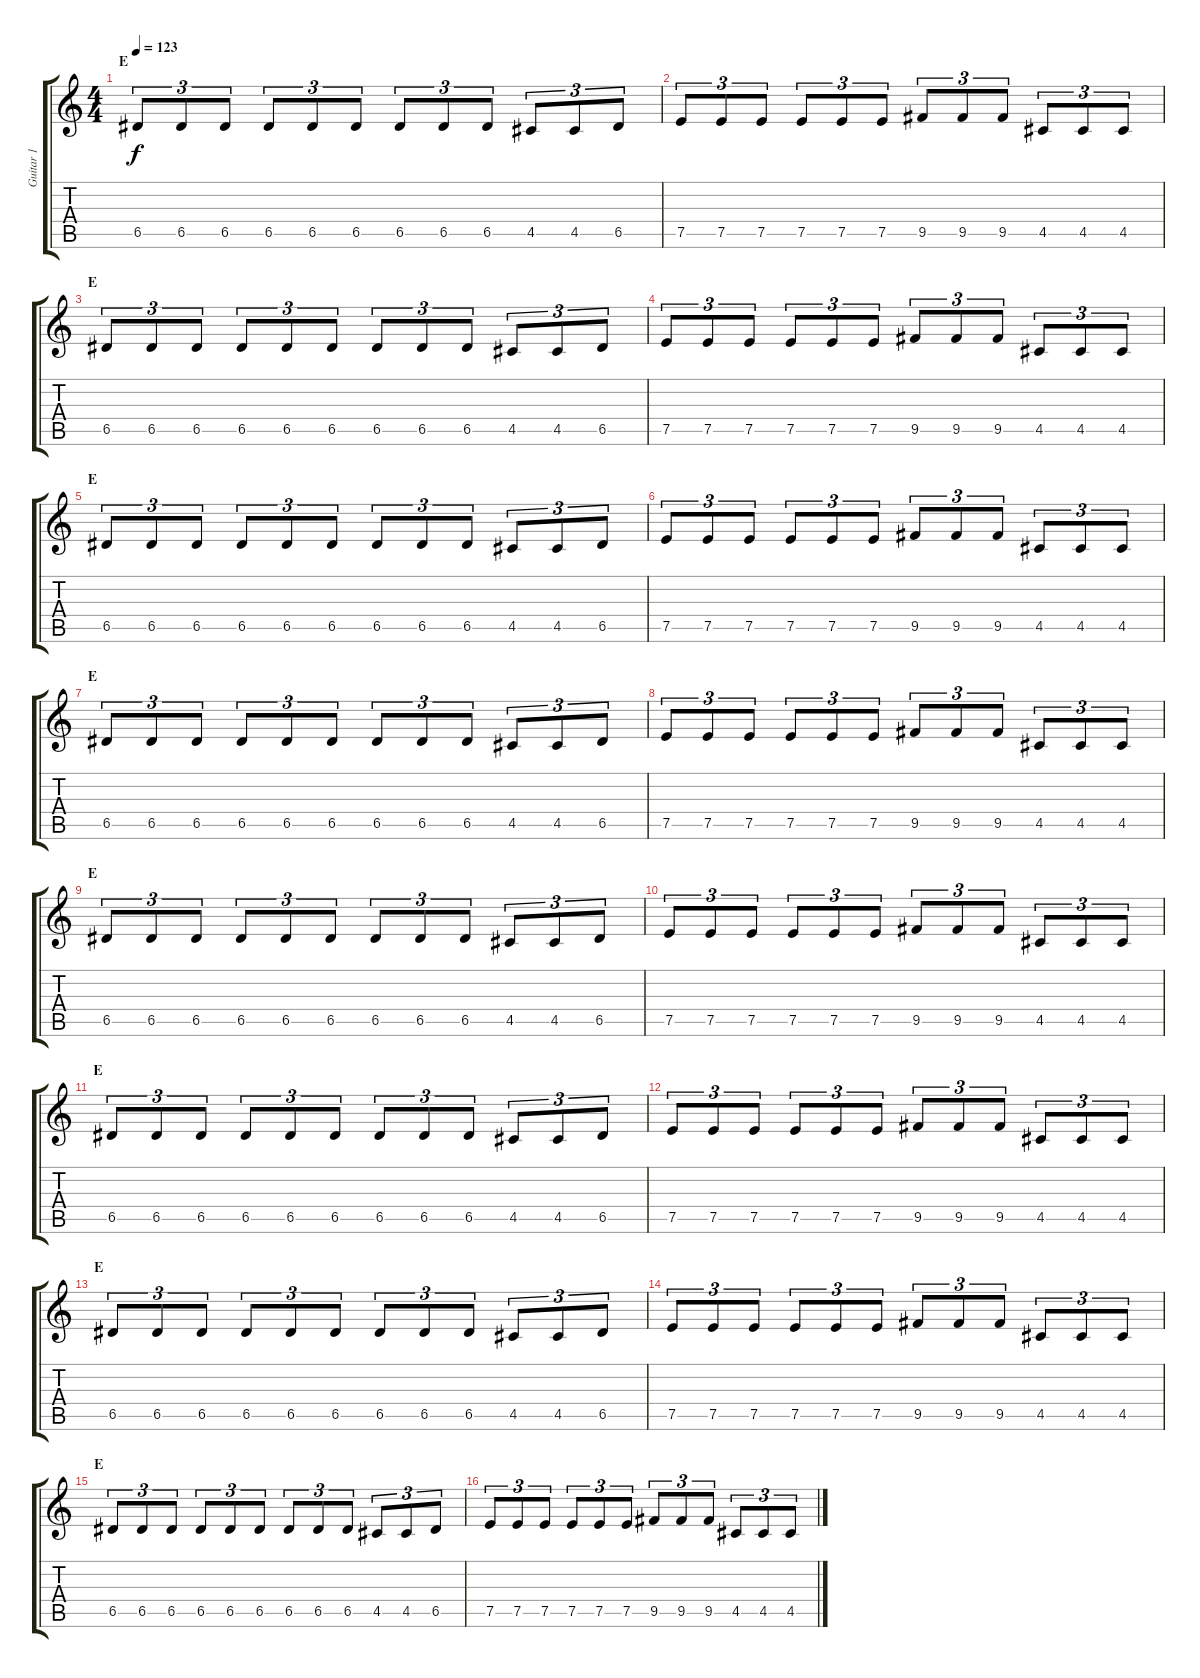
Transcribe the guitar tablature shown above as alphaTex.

\track ("Guitar 1" "Guitar 1") {instrument distortionguitar}
\staff {score tabs}
\tuning (E4 B3 G3 D3 A2 E2) {hide}
\ts (4 4)
\section ("" "E")
\tempo 123
\clef g2
\ks c
6.5.8{tu (3 2) dy f} 6.5.8{tu (3 2)} 6.5.8{tu (3 2)} 6.5.8{tu (3 2)} 6.5.8{tu (3 2)} 6.5.8{tu (3 2)} 6.5.8{tu (3 2)} 6.5.8{tu (3 2)} 6.5.8{tu (3 2)} 4.5.8{tu (3 2)} 4.5.8{tu (3 2)} 6.5.8{tu (3 2)} |
7.5.8{tu (3 2)} 7.5.8{tu (3 2)} 7.5.8{tu (3 2)} 7.5.8{tu (3 2)} 7.5.8{tu (3 2)} 7.5.8{tu (3 2)} 9.5.8{tu (3 2)} 9.5.8{tu (3 2)} 9.5.8{tu (3 2)} 4.5.8{tu (3 2)} 4.5.8{tu (3 2)} 4.5.8{tu (3 2)} |
\section ("" "E")
6.5.8{tu (3 2)} 6.5.8{tu (3 2)} 6.5.8{tu (3 2)} 6.5.8{tu (3 2)} 6.5.8{tu (3 2)} 6.5.8{tu (3 2)} 6.5.8{tu (3 2)} 6.5.8{tu (3 2)} 6.5.8{tu (3 2)} 4.5.8{tu (3 2)} 4.5.8{tu (3 2)} 6.5.8{tu (3 2)} |
7.5.8{tu (3 2)} 7.5.8{tu (3 2)} 7.5.8{tu (3 2)} 7.5.8{tu (3 2)} 7.5.8{tu (3 2)} 7.5.8{tu (3 2)} 9.5.8{tu (3 2)} 9.5.8{tu (3 2)} 9.5.8{tu (3 2)} 4.5.8{tu (3 2)} 4.5.8{tu (3 2)} 4.5.8{tu (3 2)} |
\section ("" "E")
6.5.8{tu (3 2)} 6.5.8{tu (3 2)} 6.5.8{tu (3 2)} 6.5.8{tu (3 2)} 6.5.8{tu (3 2)} 6.5.8{tu (3 2)} 6.5.8{tu (3 2)} 6.5.8{tu (3 2)} 6.5.8{tu (3 2)} 4.5.8{tu (3 2)} 4.5.8{tu (3 2)} 6.5.8{tu (3 2)} |
7.5.8{tu (3 2)} 7.5.8{tu (3 2)} 7.5.8{tu (3 2)} 7.5.8{tu (3 2)} 7.5.8{tu (3 2)} 7.5.8{tu (3 2)} 9.5.8{tu (3 2)} 9.5.8{tu (3 2)} 9.5.8{tu (3 2)} 4.5.8{tu (3 2)} 4.5.8{tu (3 2)} 4.5.8{tu (3 2)} |
\section ("" "E")
6.5.8{tu (3 2)} 6.5.8{tu (3 2)} 6.5.8{tu (3 2)} 6.5.8{tu (3 2)} 6.5.8{tu (3 2)} 6.5.8{tu (3 2)} 6.5.8{tu (3 2)} 6.5.8{tu (3 2)} 6.5.8{tu (3 2)} 4.5.8{tu (3 2)} 4.5.8{tu (3 2)} 6.5.8{tu (3 2)} |
7.5.8{tu (3 2)} 7.5.8{tu (3 2)} 7.5.8{tu (3 2)} 7.5.8{tu (3 2)} 7.5.8{tu (3 2)} 7.5.8{tu (3 2)} 9.5.8{tu (3 2)} 9.5.8{tu (3 2)} 9.5.8{tu (3 2)} 4.5.8{tu (3 2)} 4.5.8{tu (3 2)} 4.5.8{tu (3 2)} |
\section ("" "E")
6.5.8{tu (3 2)} 6.5.8{tu (3 2)} 6.5.8{tu (3 2)} 6.5.8{tu (3 2)} 6.5.8{tu (3 2)} 6.5.8{tu (3 2)} 6.5.8{tu (3 2)} 6.5.8{tu (3 2)} 6.5.8{tu (3 2)} 4.5.8{tu (3 2)} 4.5.8{tu (3 2)} 6.5.8{tu (3 2)} |
7.5.8{tu (3 2)} 7.5.8{tu (3 2)} 7.5.8{tu (3 2)} 7.5.8{tu (3 2)} 7.5.8{tu (3 2)} 7.5.8{tu (3 2)} 9.5.8{tu (3 2)} 9.5.8{tu (3 2)} 9.5.8{tu (3 2)} 4.5.8{tu (3 2)} 4.5.8{tu (3 2)} 4.5.8{tu (3 2)} |
\section ("" "E")
6.5.8{tu (3 2)} 6.5.8{tu (3 2)} 6.5.8{tu (3 2)} 6.5.8{tu (3 2)} 6.5.8{tu (3 2)} 6.5.8{tu (3 2)} 6.5.8{tu (3 2)} 6.5.8{tu (3 2)} 6.5.8{tu (3 2)} 4.5.8{tu (3 2)} 4.5.8{tu (3 2)} 6.5.8{tu (3 2)} |
7.5.8{tu (3 2)} 7.5.8{tu (3 2)} 7.5.8{tu (3 2)} 7.5.8{tu (3 2)} 7.5.8{tu (3 2)} 7.5.8{tu (3 2)} 9.5.8{tu (3 2)} 9.5.8{tu (3 2)} 9.5.8{tu (3 2)} 4.5.8{tu (3 2)} 4.5.8{tu (3 2)} 4.5.8{tu (3 2)} |
\section ("" "E")
6.5.8{tu (3 2)} 6.5.8{tu (3 2)} 6.5.8{tu (3 2)} 6.5.8{tu (3 2)} 6.5.8{tu (3 2)} 6.5.8{tu (3 2)} 6.5.8{tu (3 2)} 6.5.8{tu (3 2)} 6.5.8{tu (3 2)} 4.5.8{tu (3 2)} 4.5.8{tu (3 2)} 6.5.8{tu (3 2)} |
7.5.8{tu (3 2)} 7.5.8{tu (3 2)} 7.5.8{tu (3 2)} 7.5.8{tu (3 2)} 7.5.8{tu (3 2)} 7.5.8{tu (3 2)} 9.5.8{tu (3 2)} 9.5.8{tu (3 2)} 9.5.8{tu (3 2)} 4.5.8{tu (3 2)} 4.5.8{tu (3 2)} 4.5.8{tu (3 2)} |
\section ("" "E")
6.5.8{tu (3 2)} 6.5.8{tu (3 2)} 6.5.8{tu (3 2)} 6.5.8{tu (3 2)} 6.5.8{tu (3 2)} 6.5.8{tu (3 2)} 6.5.8{tu (3 2)} 6.5.8{tu (3 2)} 6.5.8{tu (3 2)} 4.5.8{tu (3 2)} 4.5.8{tu (3 2)} 6.5.8{tu (3 2)} |
7.5.8{tu (3 2)} 7.5.8{tu (3 2)} 7.5.8{tu (3 2)} 7.5.8{tu (3 2)} 7.5.8{tu (3 2)} 7.5.8{tu (3 2)} 9.5.8{tu (3 2)} 9.5.8{tu (3 2)} 9.5.8{tu (3 2)} 4.5.8{tu (3 2)} 4.5.8{tu (3 2)} 4.5.8{tu (3 2)}
